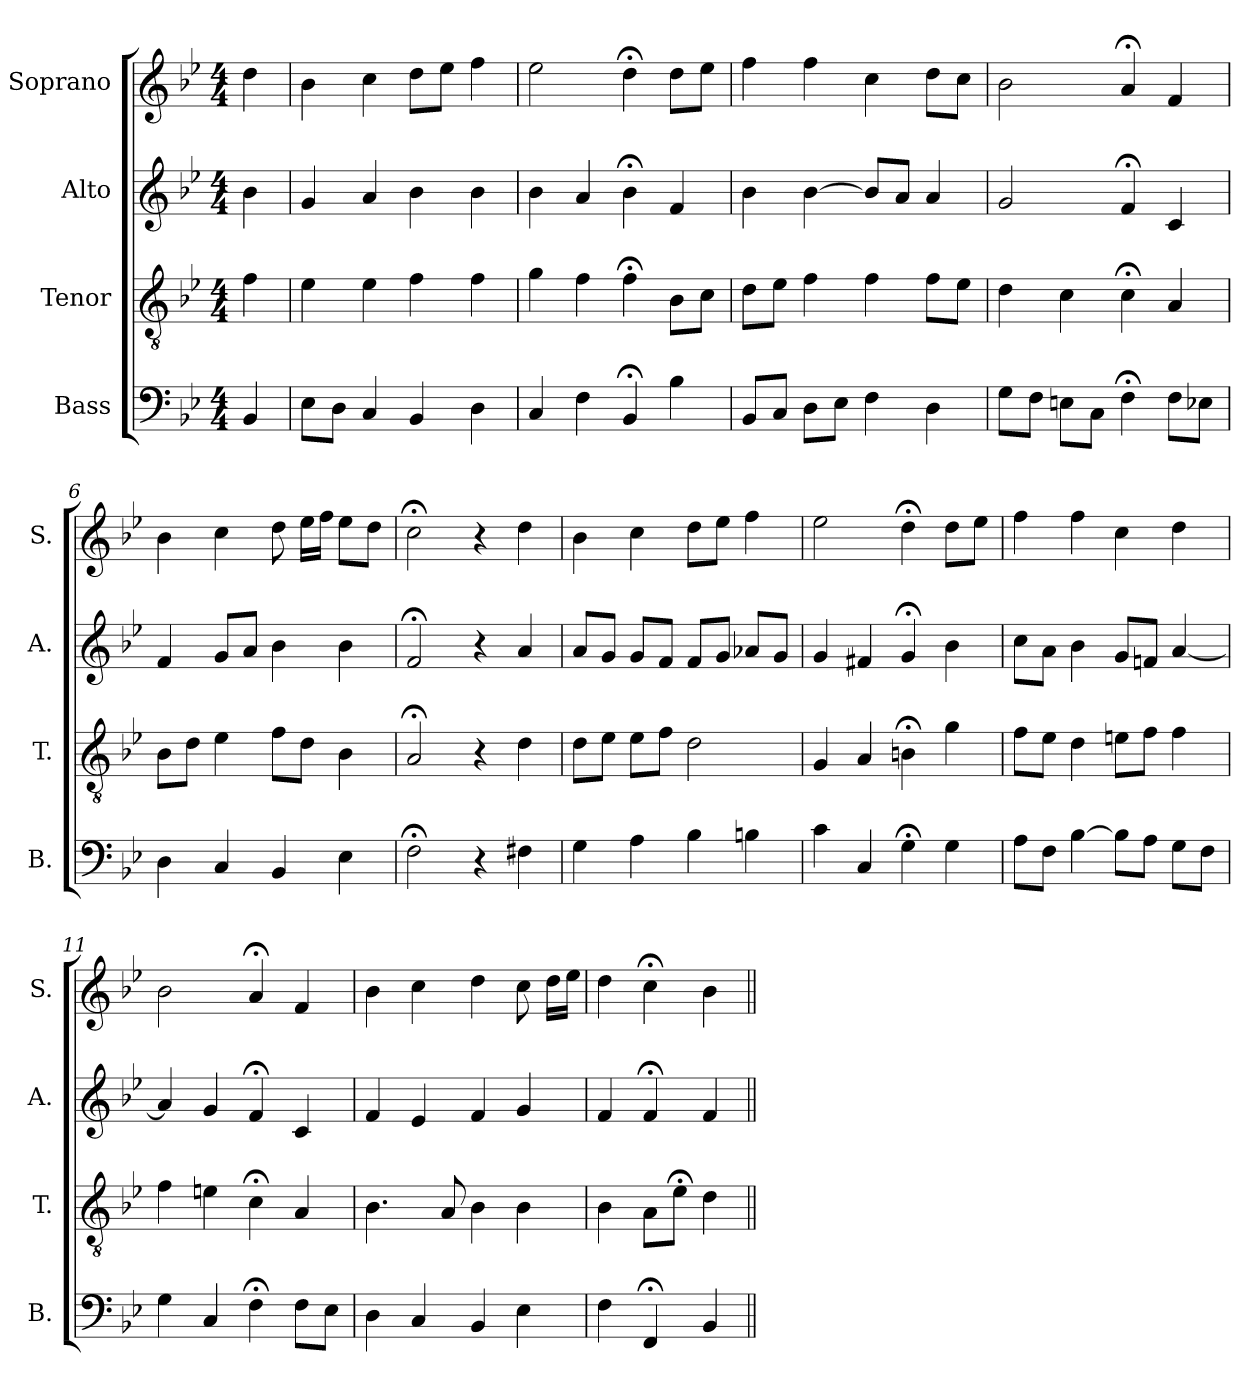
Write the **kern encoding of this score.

**kern	**kern	**kern	**kern
*part4	*part3	*part2	*part1
*staff4	*staff3	*staff2	*staff1
*I"Bass	*I"Tenor	*I"Alto	*I"Soprano
*I'B.	*I'T.	*I'A.	*I'S.
*clefF4	*clefGv2	*clefG2	*clefG2
*	*ITrd7c12	*	*
*k[b-e-]	*k[b-e-]	*k[b-e-]	*k[b-e-]
*B-:	*B-:	*B-:	*B-:
*M4/4	*M4/4	*M4/4	*M4/4
=1	=1	=1	=1
4BB-/	4F\	4b-\	4dd\
=2	=2	=2	=2
8E-\L	4E-\	4g/	4b-\
8D\J	.	.	.
4C/	4E-\	4a/	4cc\
4BB-/	4F\	4b-\	8dd\L
.	.	.	8ee-\J
4D\	4F\	4b-\	4ff\
=3	=3	=3	=3
4C/	4G\	4b-\	2ee-\
4F\	4F\	4a/	.
4BB-;</	4F;<\	4b-;<\	4dd;<\
4B-\	8BB-\L	4f/	8dd\L
.	8C\J	.	8ee-\J
=4	=4	=4	=4
8BB-/L	8D\L	4b-\	4ff\
8C/J	8E-\J	.	.
8D\L	4F\	[4b-\	4ff\
8E-\J	.	.	.
4F\	4F\	8b-/L]	4cc\
.	.	8a/J	.
4D\	8F\L	4a/	8dd\L
.	8E-\J	.	8cc\J
=5	=5	=5	=5
8G\L	4D\	2g/	2b-\
8F\J	.	.	.
8En\L	4C\	.	.
8C\J	.	.	.
4F;<\	4C;<\	4f;</	4a;</
8F\L	4AA/	4c/	4f/
8E-X\J	.	.	.
!!LO:LB:g=z
=6	=6	=6	=6
4D\	8BB-\L	4f/	4b-\
.	8D\J	.	.
4C/	4E-\	8g/L	4cc\
.	.	8a/J	.
4BB-/	8F\L	4b-\	8dd\
.	8D\J	.	16ee-\LL
.	.	.	16ff\JJ
4E-\	4BB-\	4b-\	8ee-\L
.	.	.	8dd\J
=7	=7	=7	=7
2F;<\	2AA;</	2f;</	2cc;<\
4r	4r	4r	4r
4F#X\	4D\	4a/	4dd\
=8	=8	=8	=8
4G\	8D\L	8a/L	4b-\
.	8E-\J	8g/J	.
4A\	8E-\L	8g/L	4cc\
.	8F\J	8f/J	.
4B-\	2D\	8f/L	8dd\L
.	.	8g/J	8ee-\J
4Bn\	.	8a-X/L	4ff\
.	.	8g/J	.
=9	=9	=9	=9
4c\	4GG/	4g/	2ee-\
4C/	4AA/	4f#X/	.
4G;<\	4BBn;<\	4g;</	4dd;<\
4G\	4G\	4b-\	8dd\L
.	.	.	8ee-\J
!!LO:PB:g=z
=10	=10	=10	=10
8A\L	8F\L	8cc\L	4ff\
8F\J	8E-\J	8a\J	.
[4B-\	4D\	4b-\	4ff\
8B-\L]	8En\L	8g/L	4cc\
8A\J	8F\J	8fn/J	.
8G\L	4F\	[4a/	4dd\
8F\J	.	.	.
=11	=11	=11	=11
4G\	4F\	4a/]	2b-\
4C/	4En\	4g/	.
4F;<\	4C;<\	4f;</	4a;</
8F\L	4AA/	4c/	4f/
8E-\J	.	.	.
=12	=12	=12	=12
4D\	4.BB-\	4f/	4b-\
4C/	.	4e-/	4cc\
.	8AA/	.	.
4BB-/	4BB-\	4f/	4dd\
4E-\	4BB-\	4g/	8cc\
.	.	.	16dd\LL
.	.	.	16ee-\JJ
=13	=13	=13	=13
4F\	4BB-\	4f/	4dd\
4FF;</	8AA\L	4f;</	4cc;<\
.	8E-;<\J	.	.
4BB-/	4D\	4f/	4b-\
=||	=||	=||	=||
*-	*-	*-	*-
